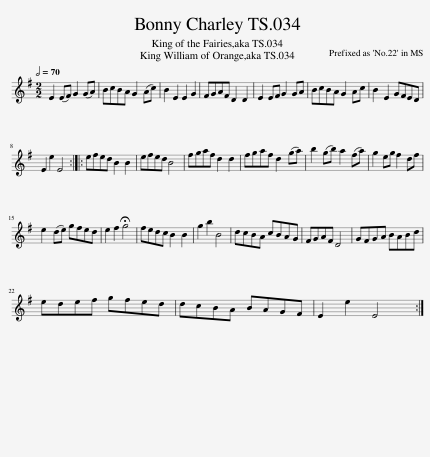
X:1
L:1/8
Q:1/2=70
M:2/2
I:linebreak $
K:Emin
V:1 treble
V:1
 E2 (EF) G2 (GA) | BcBA G2 (Ac) | B2 E2 E2 G2 | FGAF D2 D2 | E2 EF G2 GA | %5
 BcBA G2 Ac | B2 E2 GFED |$ E2 e2 E4 :: efed B2 B2 | efed B4 | %10
 fgaf d2 d2 | fgaf d2 (ga) | b2 (gb) a2 (fa) | g2 eg f2 df |$ e2 (de) gfed | %15
 e2 f2 !fermata!g4 | fedc B2 B2 | g2 b2 B4 | dcBA cBAG | FGAF D4 | %20
 GFGA BABd |$ edef gfed | dcBA BAGF | E2 e2 E4 :| %24
